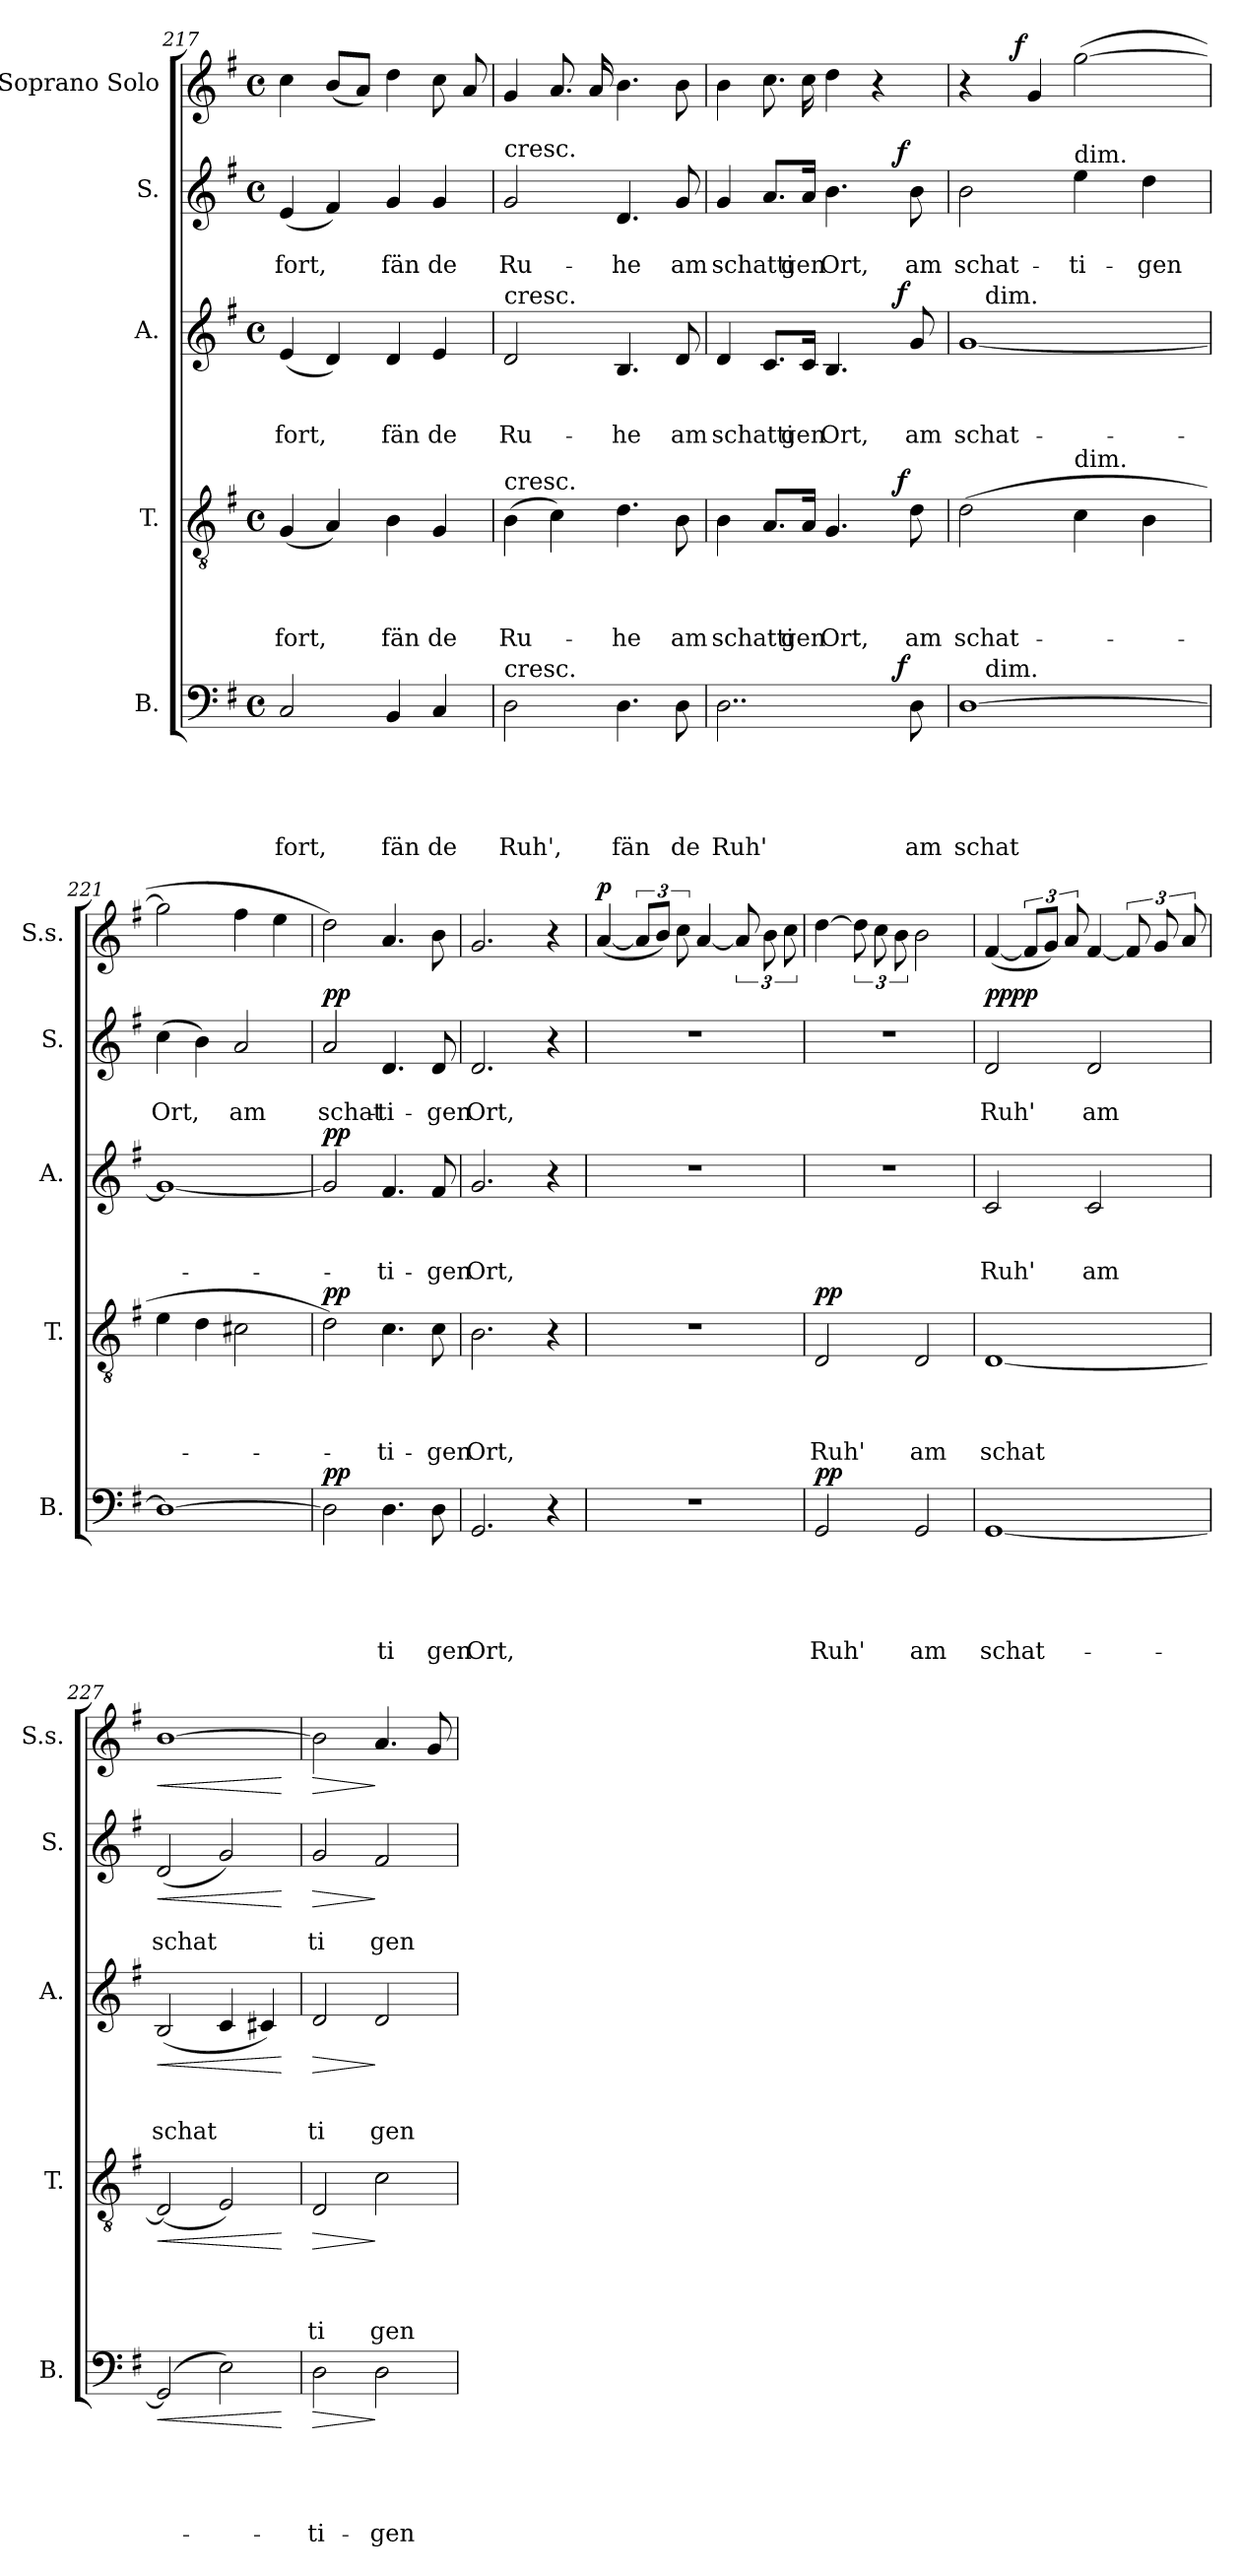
**kern	**text	**text	**text	**text	**text	**dynam	**kern	**text	**text	**text	**text	**dynam	**kern	**text	**text	**text	**dynam	**kern	**text	**text	**dynam	**kern	**dynam
*part5	*part5	*part5	*part5	*part5	*part5	*part5	*part4	*part4	*part4	*part4	*part4	*part4	*part3	*part3	*part3	*part3	*part3	*part2	*part2	*part2	*part2	*part1	*part1
*staff5	*staff5	*staff5	*staff5	*staff5	*staff5	*staff5	*staff4	*staff4	*staff4	*staff4	*staff4	*staff4	*staff3	*staff3	*staff3	*staff3	*staff3	*staff2	*staff2	*staff2	*staff2	*staff1	*staff1
*I"B.	*	*	*	*	*	*	*I"T.	*	*	*	*	*	*I"A.	*	*	*	*	*I"S.	*	*	*	*I"Soprano Solo	*
*I'B.	*	*	*	*	*	*	*I'T.	*	*	*	*	*	*I'A.	*	*	*	*	*I'S.	*	*	*	*I'S.s.	*
*clefF4	*	*	*	*	*	*	*clefGv2	*	*	*	*	*	*clefG2	*	*	*	*	*clefG2	*	*	*	*clefG2	*
*k[f#]	*	*	*	*	*	*	*k[f#]	*	*	*	*	*	*k[f#]	*	*	*	*	*k[f#]	*	*	*	*k[f#]	*
*G:	*	*	*	*	*	*	*G:	*	*	*	*	*	*G:	*	*	*	*	*G:	*	*	*	*G:	*
*M4/4	*	*	*	*	*	*	*M4/4	*	*	*	*	*	*M4/4	*	*	*	*	*M4/4	*	*	*	*M4/4	*
*met(c)	*	*	*	*	*	*	*met(c)	*	*	*	*	*	*met(c)	*	*	*	*	*met(c)	*	*	*	*met(c)	*
=217	=217	=217	=217	=217	=217	=217	=217	=217	=217	=217	=217	=217	=217	=217	=217	=217	=217	=217	=217	=217	=217	=217	=217
!	!	!	!	!	!LO:LY:b	!	!	!	!	!	!LO:LY:b	!	!	!	!	!LO:LY:b	!	!	!	!LO:LY:b	!	!	!
2C/	.	.	.	.	fort,	.	(<4G/	.	.	.	fort,	.	(<4e/	.	.	fort,	.	(<4e/	.	fort,	.	4cc\	.
.	.	.	.	.	.	.	4A/)	.	.	.	.	.	4d/)	.	.	.	.	4f#/)	.	.	.	(<8b/L	.
.	.	.	.	.	.	.	.	.	.	.	.	.	.	.	.	.	.	.	.	.	.	8a/J)	.
!	!	!	!	!	!LO:LY:b	!	!	!	!	!	!LO:LY:b	!	!	!	!	!LO:LY:b	!	!	!	!LO:LY:b	!	!	!
4BB/	.	.	.	.	fän	.	4B\	.	.	.	fän	.	4d/	.	.	fän	.	4g/	.	fän	.	4dd\	.
!	!	!	!	!	!LO:LY:b	!	!	!	!	!	!LO:LY:b	!	!	!	!	!LO:LY:b	!	!	!	!LO:LY:b	!	!	!
4C/	.	.	.	.	de	.	4G/	.	.	.	de	.	4e/	.	.	de	.	4g/	.	de	.	8cc\	.
.	.	.	.	.	.	.	.	.	.	.	.	.	.	.	.	.	.	.	.	.	.	8a/	.
!!LO:PB:g=z
=218	=218	=218	=218	=218	=218	=218	=218	=218	=218	=218	=218	=218	=218	=218	=218	=218	=218	=218	=218	=218	=218	=218	=218
!	!	!	!	!	!	!	!	!	!	!	!	!	!	!	!	!	!	!LO:TX:a:t=cresc.	!	!	!	!	!
!	!	!	!	!	!	!	!	!	!	!	!	!	!LO:TX:a:t=cresc.	!	!	!	!	!	!	!	!	!	!
!	!	!	!	!	!	!	!LO:TX:a:t=cresc.	!	!	!	!	!	!	!	!	!	!	!	!	!	!	!	!
!LO:TX:a:t=cresc.	!	!	!	!	!	!	!	!	!	!	!	!	!	!	!	!	!	!	!	!	!	!	!
!	!	!	!	!	!LO:LY:b	!	!	!	!	!	!LO:LY:b	!	!	!	!	!LO:LY:b	!	!	!	!LO:LY:b	!	!	!
2D\	.	.	.	.	Ruh',	.	(>4B\	.	.	.	Ru-	.	2d/	.	.	Ru-	.	2g/	.	Ru-	.	4g/	.
.	.	.	.	.	.	.	4c\)	.	.	.	.	.	.	.	.	.	.	.	.	.	.	8.a/	.
.	.	.	.	.	.	.	.	.	.	.	.	.	.	.	.	.	.	.	.	.	.	16a/	.
!	!	!	!	!	!LO:LY:b	!	!	!	!	!	!LO:LY:b	!	!	!	!	!LO:LY:b	!	!	!	!LO:LY:b	!	!	!
4.D\	.	.	.	.	fän	.	4.d\	.	.	.	-he	.	4.B/	.	.	-he	.	4.d/	.	-he	.	4.b\	.
!	!	!	!	!	!LO:LY:b	!	!	!	!	!	!LO:LY:b	!	!	!	!	!LO:LY:b	!	!	!	!LO:LY:b	!	!	!
8D\	.	.	.	.	de	.	8B\	.	.	.	am	.	8d/	.	.	am	.	8g/	.	am	.	8b\	.
=219	=219	=219	=219	=219	=219	=219	=219	=219	=219	=219	=219	=219	=219	=219	=219	=219	=219	=219	=219	=219	=219	=219	=219
!	!	!	!	!	!LO:LY:b	!	!	!	!	!	!LO:LY:b	!	!	!	!	!LO:LY:b	!	!	!	!LO:LY:b	!	!	!
*^	*	*	*	*	*	*	*^	*	*	*	*	*	*^	*	*	*	*	*^	*	*	*	*	*
2..D\	2ryy	.	.	.	.	Ruh'	.	4B\	2ryy	.	.	.	schatti	.	4d/	2ryy	.	.	schatti	.	4g/	2ryy	.	schatti	.	4b\	.
.	.	.	.	.	.	.	.	8.A/L	.	.	.	.	.	.	8.c/L	.	.	.	.	.	8.a/L	.	.	.	.	8.cc\	.
!	!	!	!	!	!	!	!	!	!	!	!	!	!LO:LY:b	!	!	!	!	!	!LO:LY:b	!	!	!	!	!LO:LY:b	!	!	!
.	.	.	.	.	.	.	.	16A/Jk	.	.	.	.	gen	.	16c/Jk	.	.	.	gen	.	16a/Jk	.	.	gen	.	16cc\	.
!	!	!	!	!	!	!	!	!	!	!	!	!	!LO:LY:b	!	!	!	!	!	!LO:LY:b	!	!	!	!	!LO:LY:b	!	!	!
.	4ryy	.	.	.	.	.	.	4.G/	4ryy	.	.	.	Ort,	.	4.B/	4ryy	.	.	Ort,	.	4.b\	4ryy	.	Ort,	.	4dd\	.
.	16.ryy	.	.	.	.	.	.	.	16.ryy	.	.	.	.	.	.	16.ryy	.	.	.	.	.	16.ryy	.	.	.	4r	.
!	!	!	!	!	!	!	!LO:DY:a	!	!	!	!	!	!	!LO:DY:a	!	!	!	!	!	!LO:DY:a	!	!	!	!	!LO:DY:a	!	!
.	8ryy	.	.	.	.	.	f	.	8ryy	.	.	.	.	f	.	8ryy	.	.	.	f	.	8ryy	.	.	f	.	.
!	!	!	!	!	!	!LO:LY:b	!	!	!	!	!	!	!LO:LY:b	!	!	!	!	!	!LO:LY:b	!	!	!	!	!LO:LY:b	!	!	!
8D\	.	.	.	.	.	am	.	8d\	.	.	.	.	am	.	8g/	.	.	.	am	.	8b\	.	.	am	.	.	.
.	32ryy	.	.	.	.	.	.	.	32ryy	.	.	.	.	.	.	32ryy	.	.	.	.	.	32ryy	.	.	.	.	.
=220	=220	=220	=220	=220	=220	=220	=220	=220	=220	=220	=220	=220	=220	=220	=220	=220	=220	=220	=220	=220	=220	=220	=220	=220	=220	=220	=220
!	!	!	!	!	!	!LO:LY:b	!	!	!	!	!	!	!LO:LY:b	!	!	!	!	!	!LO:LY:b	!	!	!	!	!LO:LY:b	!	!	!
*	*	*	*	*	*	*	*	*v	*v	*	*	*	*	*	*	*	*	*	*	*	*v	*v	*	*	*	*^	*
[>1D	16.ryy	.	.	.	.	schat	.	(>2d\	.	.	.	schat-	.	[<1g	16.ryy	.	.	schat-	.	2b\	.	schat-	.	4r	8..ryy	.
!	!	!	!	!	!	!	!	!	!	!	!	!	!	!	!LO:TX:a:t=dim.	!	!	!	!	!	!	!	!	!	!	!
!	!LO:TX:a:t=dim.	!	!	!	!	!	!	!	!	!	!	!	!	!	!	!	!	!	!	!	!	!	!	!	!	!
.	2ryy	.	.	.	.	.	.	.	.	.	.	.	.	.	2ryy	.	.	.	.	.	.	.	.	.	.	.
!	!	!	!	!	!	!	!	!	!	!	!	!	!	!	!	!	!	!	!	!	!	!	!	!	!	!LO:DY:a
.	.	.	.	.	.	.	.	.	.	.	.	.	.	.	.	.	.	.	.	.	.	.	.	.	2ryy	f
.	.	.	.	.	.	.	.	.	.	.	.	.	.	.	.	.	.	.	.	.	.	.	.	4g/	.	.
!	!	!	!	!	!	!	!	!	!	!	!	!	!	!	!	!	!	!	!	!LO:TX:a:t=dim.	!	!	!	!	!	!
!	!	!	!	!	!	!	!	!LO:TX:a:t=dim.	!	!	!	!	!	!	!	!	!	!	!	!	!	!	!	!	!	!
!	!	!	!	!	!	!	!	!	!	!	!	!	!	!	!	!	!	!	!	!	!	!LO:LY:b	!	!	!	!
.	.	.	.	.	.	.	.	4c\	.	.	.	.	.	.	.	.	.	.	.	4ee\	.	-ti-	.	(>[>2gg\	.	.
.	4ryy	.	.	.	.	.	.	.	.	.	.	.	.	.	4ryy	.	.	.	.	.	.	.	.	.	.	.
.	.	.	.	.	.	.	.	.	.	.	.	.	.	.	.	.	.	.	.	.	.	.	.	.	4ryy	.
!	!	!	!	!	!	!	!	!	!	!	!	!	!	!	!	!	!	!	!	!	!	!LO:LY:b	!	!	!	!
.	.	.	.	.	.	.	.	4B\	.	.	.	.	.	.	.	.	.	.	.	4dd\	.	-gen	.	.	.	.
.	8ryy	.	.	.	.	.	.	.	.	.	.	.	.	.	8ryy	.	.	.	.	.	.	.	.	.	.	.
.	32ryy	.	.	.	.	.	.	.	.	.	.	.	.	.	32ryy	.	.	.	.	.	.	.	.	.	32ryy	.
=221	=221	=221	=221	=221	=221	=221	=221	=221	=221	=221	=221	=221	=221	=221	=221	=221	=221	=221	=221	=221	=221	=221	=221	=221	=221	=221
!	!	!	!	!	!	!	!	!	!	!	!	!	!	!	!	!	!	!	!	!	!	!LO:LY:b	!	!	!	!
*v	*v	*	*	*	*	*	*	*	*	*	*	*	*	*v	*v	*	*	*	*	*	*	*	*	*v	*v	*
1D_	.	.	.	.	.	.	4e\	.	.	.	.	.	1g_	.	.	.	.	(>4cc\	.	Ort,	.	2gg\]	.
.	.	.	.	.	.	.	4d\	.	.	.	.	.	.	.	.	.	.	4b\)	.	.	.	.	.
!	!	!	!	!	!	!	!	!	!	!	!	!	!	!	!	!	!	!	!	!LO:LY:b	!	!	!
.	.	.	.	.	.	.	2c#X\	.	.	.	.	.	.	.	.	.	.	2a/	.	am	.	4ff#\	.
.	.	.	.	.	.	.	.	.	.	.	.	.	.	.	.	.	.	.	.	.	.	4ee\	.
=222	=222	=222	=222	=222	=222	=222	=222	=222	=222	=222	=222	=222	=222	=222	=222	=222	=222	=222	=222	=222	=222	=222	=222
!	!	!	!	!	!	!LO:DY:a	!	!	!	!	!	!LO:DY:a	!	!	!	!	!LO:DY:a	!	!	!LO:LY:b	!LO:DY:a	!	!
2D\]	.	.	.	.	.	pp	2d\)	.	.	.	.	pp	2g/]	.	.	.	pp	2a/	.	schat-	pp	2dd\)	.
!	!	!	!	!	!LO:LY:b	!	!	!	!	!	!LO:LY:b	!	!	!	!	!LO:LY:b	!	!	!	!LO:LY:b	!	!	!
4.D\	.	.	.	.	ti	.	4.c\	.	.	.	-ti-	.	4.f#/	.	.	-ti-	.	4.d/	.	-ti-	.	4.a/	.
!	!	!	!	!	!LO:LY:b	!	!	!	!	!	!LO:LY:b	!	!	!	!	!LO:LY:b	!	!	!	!LO:LY:b	!	!	!
8D\	.	.	.	.	gen	.	8c\	.	.	.	-gen	.	8f#/	.	.	-gen	.	8d/	.	-gen	.	8b\	.
=223	=223	=223	=223	=223	=223	=223	=223	=223	=223	=223	=223	=223	=223	=223	=223	=223	=223	=223	=223	=223	=223	=223	=223
!	!	!	!	!	!LO:LY:b	!	!	!	!	!	!LO:LY:b	!	!	!	!	!LO:LY:b	!	!	!	!LO:LY:b	!	!	!
2.GG/	.	.	.	.	Ort,	.	2.B\	.	.	.	Ort,	.	2.g/	.	.	Ort,	.	2.d/	.	Ort,	.	2.g/	.
4r	.	.	.	.	.	.	4r	.	.	.	.	.	4r	.	.	.	.	4r	.	.	.	4r	.
=224	=224	=224	=224	=224	=224	=224	=224	=224	=224	=224	=224	=224	=224	=224	=224	=224	=224	=224	=224	=224	=224	=224	=224
!	!	!	!	!	!	!	!	!	!	!	!	!	!	!	!	!	!	!	!	!	!	!	!LO:DY:a
1r	.	.	.	.	.	.	1r	.	.	.	.	.	1r	.	.	.	.	1r	.	.	.	(<[<4a/	p
.	.	.	.	.	.	.	.	.	.	.	.	.	.	.	.	.	.	.	.	.	.	12a/L]	.
.	.	.	.	.	.	.	.	.	.	.	.	.	.	.	.	.	.	.	.	.	.	12b/J)	.
.	.	.	.	.	.	.	.	.	.	.	.	.	.	.	.	.	.	.	.	.	.	12cc\	.
.	.	.	.	.	.	.	.	.	.	.	.	.	.	.	.	.	.	.	.	.	.	[<4a/	.
.	.	.	.	.	.	.	.	.	.	.	.	.	.	.	.	.	.	.	.	.	.	12a/]	.
.	.	.	.	.	.	.	.	.	.	.	.	.	.	.	.	.	.	.	.	.	.	12b\	.
.	.	.	.	.	.	.	.	.	.	.	.	.	.	.	.	.	.	.	.	.	.	12cc\	.
!!LO:LB:g=z
=225	=225	=225	=225	=225	=225	=225	=225	=225	=225	=225	=225	=225	=225	=225	=225	=225	=225	=225	=225	=225	=225	=225	=225
!	!	!	!	!	!LO:LY:b	!LO:DY:a	!	!	!	!	!LO:LY:b	!LO:DY:a	!	!	!	!	!	!	!	!	!	!	!
2GG/	.	.	.	.	Ruh'	pp	2D/	.	.	.	Ruh'	pp	1r	.	.	.	.	1r	.	.	.	[>4dd\	.
.	.	.	.	.	.	.	.	.	.	.	.	.	.	.	.	.	.	.	.	.	.	12dd\]	.
.	.	.	.	.	.	.	.	.	.	.	.	.	.	.	.	.	.	.	.	.	.	12cc\	.
.	.	.	.	.	.	.	.	.	.	.	.	.	.	.	.	.	.	.	.	.	.	12b\	.
!	!	!	!	!	!LO:LY:b	!	!	!	!	!	!LO:LY:b	!	!	!	!	!	!	!	!	!	!	!	!
2GG/	.	.	.	.	am	.	2D/	.	.	.	am	.	.	.	.	.	.	.	.	.	.	2b\	.
=226	=226	=226	=226	=226	=226	=226	=226	=226	=226	=226	=226	=226	=226	=226	=226	=226	=226	=226	=226	=226	=226	=226	=226
!	!	!	!	!	!LO:LY:b	!	!	!	!	!	!LO:LY:b	!	!	!	!	!LO:LY:b	!	!	!	!LO:LY:b	!LO:DY:a	!	!
!	!	!	!	!	!	!	!	!	!	!	!	!	!	!	!	!	!	!	!	!	!LO:DY:n=1:b	!	!
[<1GG	.	.	.	.	schat-	.	[<1D	.	.	.	schat	.	2c/	.	.	Ruh'	.	2d/	.	Ruh'	pp pp	(<[<4f#/	.
.	.	.	.	.	.	.	.	.	.	.	.	.	.	.	.	.	.	.	.	.	.	12f#/L]	.
.	.	.	.	.	.	.	.	.	.	.	.	.	.	.	.	.	.	.	.	.	.	12g/J)	.
.	.	.	.	.	.	.	.	.	.	.	.	.	.	.	.	.	.	.	.	.	.	12a/	.
!	!	!	!	!	!	!	!	!	!	!	!	!	!	!	!	!LO:LY:b	!	!	!	!LO:LY:b	!	!	!
.	.	.	.	.	.	.	.	.	.	.	.	.	2c/	.	.	am	.	2d/	.	am	.	[<4f#/	.
.	.	.	.	.	.	.	.	.	.	.	.	.	.	.	.	.	.	.	.	.	.	12f#/]	.
.	.	.	.	.	.	.	.	.	.	.	.	.	.	.	.	.	.	.	.	.	.	12g/	.
.	.	.	.	.	.	.	.	.	.	.	.	.	.	.	.	.	.	.	.	.	.	12a/	.
=227	=227	=227	=227	=227	=227	=227	=227	=227	=227	=227	=227	=227	=227	=227	=227	=227	=227	=227	=227	=227	=227	=227	=227
!	!	!	!	!	!	!LO:HP:b	!	!	!	!	!	!LO:HP:b	!	!	!	!LO:LY:b	!LO:HP:b	!	!	!LO:LY:b	!LO:HP:b	!	!LO:HP:b
(2GG/]	.	.	.	.	.	<	(<2D/]	.	.	.	.	<	(<2B/	.	.	schat	<	(<2d/	.	schat	<	[>1b	<
2E\)	.	.	.	.	.	.	2E/)	.	.	.	.	.	4c/	.	.	.	.	2g/)	.	.	.	.	.
.	.	.	.	.	.	.	.	.	.	.	.	.	4c#X/)	.	.	.	.	.	.	.	.	.	.
.	.	.	.	.	.	[	.	.	.	.	.	[	.	.	.	.	[	.	.	.	[	.	[
=228	=228	=228	=228	=228	=228	=228	=228	=228	=228	=228	=228	=228	=228	=228	=228	=228	=228	=228	=228	=228	=228	=228	=228
!	!	!	!	!	!LO:LY:b	!LO:HP:b	!	!	!	!	!LO:LY:b	!LO:HP:b	!	!	!	!LO:LY:b	!LO:HP:b	!	!	!LO:LY:b	!LO:HP:b	!	!LO:HP:b
2D\	.	.	.	.	-ti-	>	2D/	.	.	.	ti	>	2d/	.	.	ti	>	2g/	.	ti	>	2b\]	>
!	!	!	!	!	!LO:LY:b	!	!	!	!	!	!LO:LY:b	!	!	!	!	!LO:LY:b	!	!	!	!LO:LY:b	!	!	!
2D\	.	.	.	.	-gen	]	2c\	.	.	.	gen	]	2d/	.	.	gen	]	2f#/	.	gen	]	4.a/	]
.	.	.	.	.	.	.	.	.	.	.	.	.	.	.	.	.	.	.	.	.	.	8g/	.
=	=	=	=	=	=	=	=	=	=	=	=	=	=	=	=	=	=	=	=	=	=	=	=
*-	*-	*-	*-	*-	*-	*-	*-	*-	*-	*-	*-	*-	*-	*-	*-	*-	*-	*-	*-	*-	*-	*-	*-
